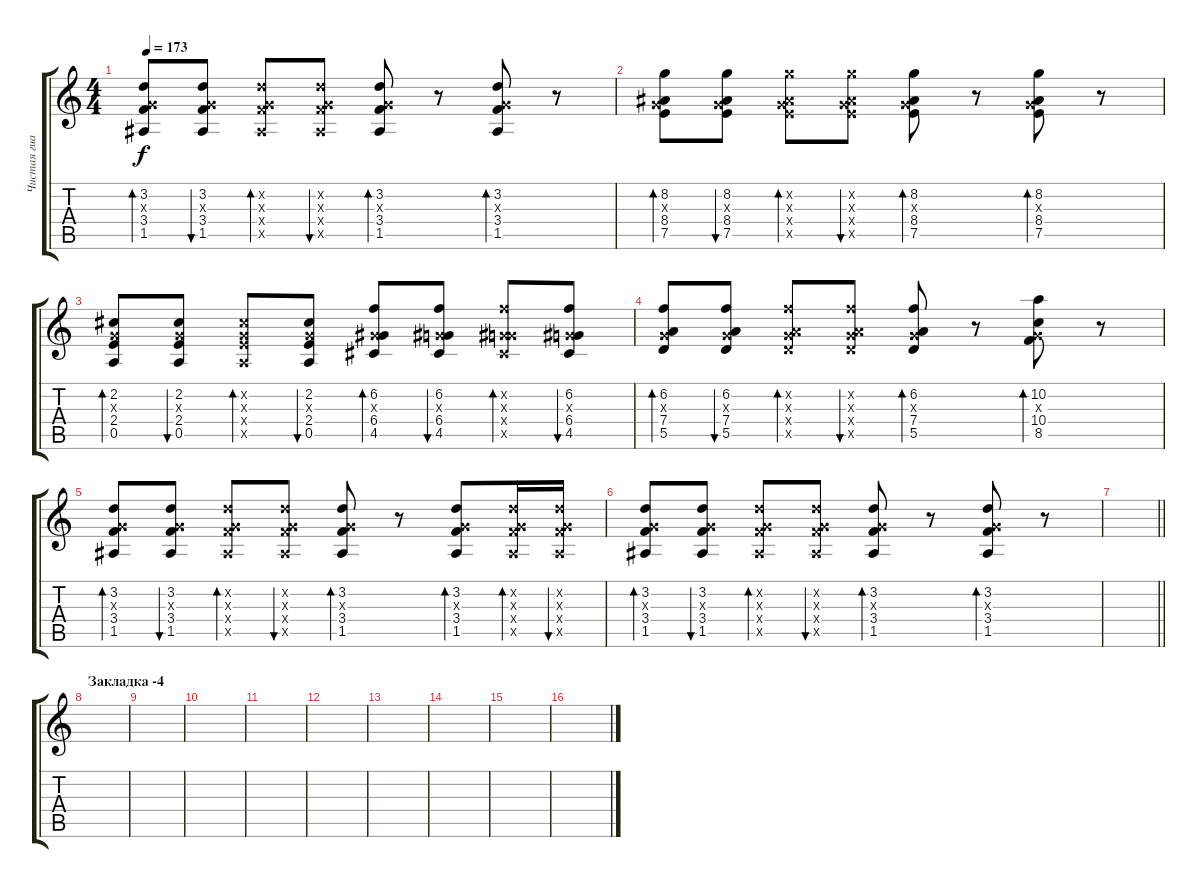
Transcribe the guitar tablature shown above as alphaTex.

\track ("Чистая гиатара" "Чистая гиа") {instrument electricguitarclean}
\staff {score tabs}
\tuning (E4 B3 G3 D3 A2 D2) {hide}
\ts (4 4)
\tempo 173
\clef g2
\ks c
(3.2 0.3{x} 3.4 1.5).8{bd 30 dy f} (3.2 0.3{x} 3.4 1.5).8{bu 30} (3.2{x} 0.3{x} 3.4{x} 1.5{x}).8{bd 30} (3.2{x} 0.3{x} 3.4{x} 1.5{x}).8{bu 30} (3.2 0.3{x} 3.4 1.5).8{bd 30} r.8 (3.2 0.3{x} 3.4 1.5).8{bd 30} r.8 |
(8.2 0.3{x} 8.4 7.5).8{bd 30} (8.2 0.3{x} 8.4 7.5).8{bu 30} (8.2{x} 0.3{x} 8.4{x} 7.5{x}).8{bd 30} (8.2{x} 0.3{x} 8.4{x} 7.5{x}).8{bu 30} (8.2 0.3{x} 8.4 7.5).8{bd 30} r.8 (8.2 0.3{x} 8.4 7.5).8{bd 30} r.8 |
(2.2 0.3{x} 2.4 0.5).8{bd 30} (2.2 0.3{x} 2.4 0.5).8{bu 30} (2.2{x} 0.3{x} 2.4{x} 0.5{x}).8{bd 30} (2.2 0.3{x} 2.4 0.5).8{bu 30} (6.2 0.3{x} 6.4 4.5).8{bd 30} (6.2 0.3{x} 6.4 4.5).8{bu 30} (6.2{x} 0.3{x} 6.4{x} 4.5{x}).8{bd 30} (6.2 0.3{x} 6.4 4.5).8{bu 30} |
(6.2 0.3{x} 7.4 5.5).8{bd 30} (6.2 0.3{x} 7.4 5.5).8{bu 30} (6.2{x} 0.3{x} 7.4{x} 5.5{x}).8{bd 30} (6.2{x} 0.3{x} 7.4{x} 5.5{x}).8{bu 30} (6.2 0.3{x} 7.4 5.5).8{bd 30} r.8 (10.2 0.3{x} 10.4 8.5).8{bd 30} r.8 |
(3.2 0.3{x} 3.4 1.5).8{bd 30} (3.2 0.3{x} 3.4 1.5).8{bu 30} (3.2{x} 0.3{x} 3.4{x} 1.5{x}).8{bd 30} (3.2{x} 0.3{x} 3.4{x} 1.5{x}).8{bu 30} (3.2 0.3{x} 3.4 1.5).8{bd 30} r.8 (3.2 0.3{x} 3.4 1.5).8{bd 30} (3.2{x} 0.3{x} 3.4{x} 1.5{x}).16{bd 30} (3.2{x} 0.3{x} 3.4{x} 1.5{x}).16{bu 30} |
(3.2 0.3{x} 3.4 1.5).8{bd 30} (3.2 0.3{x} 3.4 1.5).8{bu 30} (3.2{x} 0.3{x} 3.4{x} 1.5{x}).8{bd 30} (3.2{x} 0.3{x} 3.4{x} 1.5{x}).8{bu 30} (3.2 0.3{x} 3.4 1.5).8{bd 30} r.8 (3.2 0.3{x} 3.4 1.5).8{bd 30} r.8 |
\barLineRight lightlight
|
\section ("" "Закладка -4")
|
\ks aminor
|
|
|
|
|
|
|
\ks c
